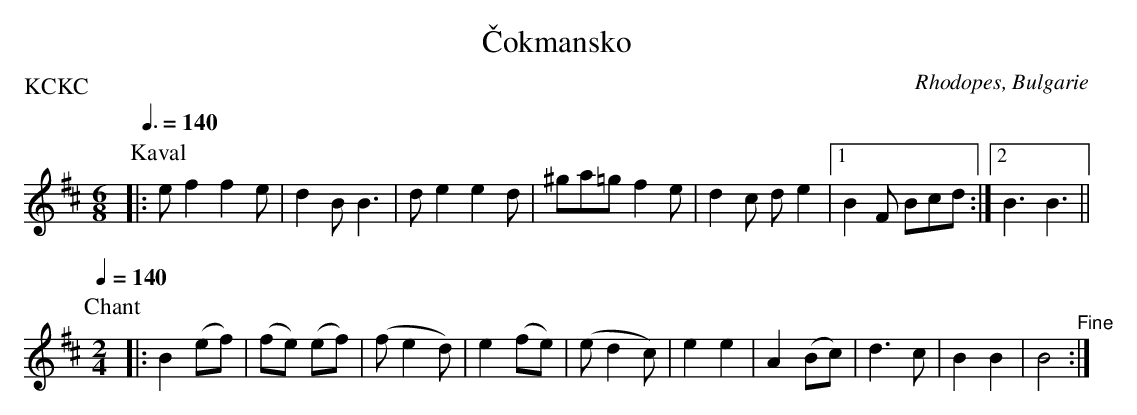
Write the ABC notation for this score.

X:1
T:\vCokmansko
O:Rhodopes, Bulgarie
P:KCKC
K:Bm
P:Kaval
Q:3/8=140
M:6/8
L:1/8
|: ef2 f2e | d2B B3 | de2 e2d | ^ga=g f2e | d2c de2 |1 B2F Bcd :|2 B3 B3 ||
P:Chant
Q:1/4=140
M:2/4
L:1/8
|: B2 (ef) | (fe) (ef) | (fe2d) | e2 (fe) | (ed2c) | e2 e2 | A2 (Bc) | d3 c | B2 B2 | B4 "^Fine":|
